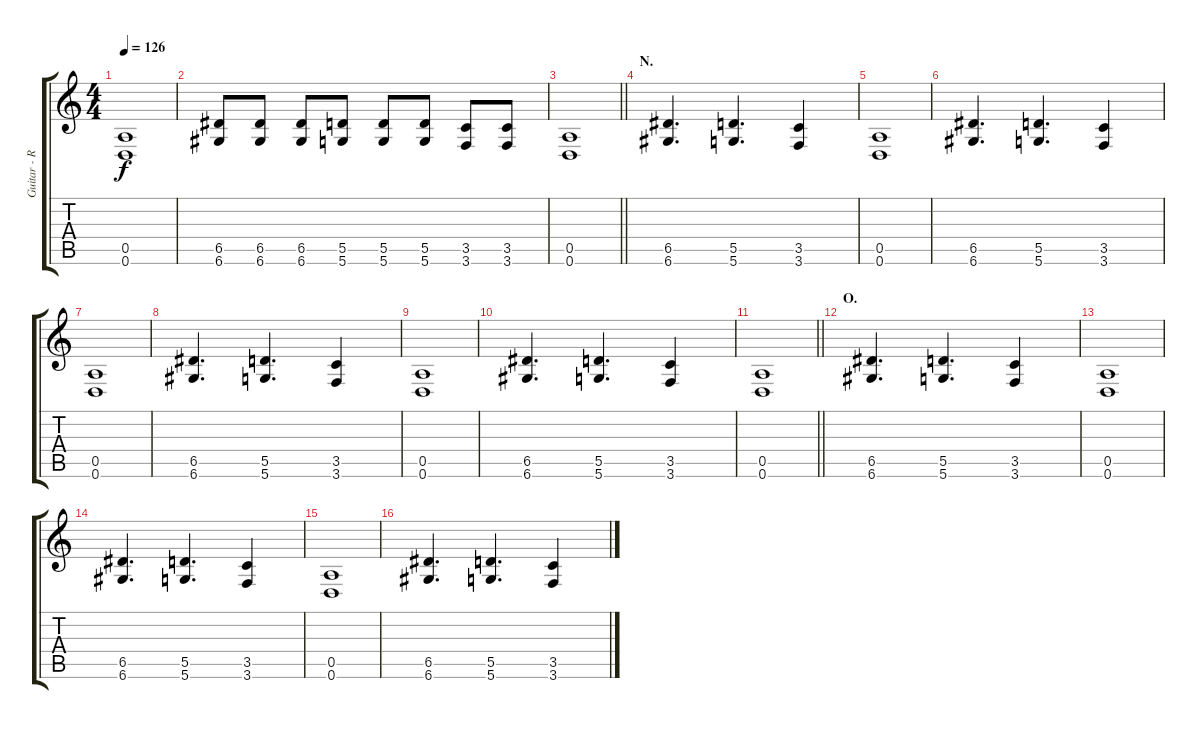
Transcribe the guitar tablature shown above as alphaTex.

\track ("Guitar - Right" "Guitar - R") {instrument distortionguitar}
\staff {score tabs}
\tuning (E4 B3 G3 D3 A2 D2) {hide}
\ts (4 4)
\tempo 126
\clef g2
\ks c
(0.5 0.6).1{dy f} |
(6.5 6.6).8 (6.5 6.6).8 (6.5 6.6).8 (5.5 5.6).8 (5.5 5.6).8 (5.5 5.6).8 (3.5 3.6).8 (3.5 3.6).8 |
\barLineRight lightlight
(0.5 0.6).1 |
\section ("" "N.")
(6.5 6.6).4{d} (5.5 5.6).4{d} (3.5 3.6).4 |
(0.5 0.6).1 |
(6.5 6.6).4{d} (5.5 5.6).4{d} (3.5 3.6).4 |
(0.5 0.6).1 |
(6.5 6.6).4{d} (5.5 5.6).4{d} (3.5 3.6).4 |
(0.5 0.6).1 |
(6.5 6.6).4{d} (5.5 5.6).4{d} (3.5 3.6).4 |
\barLineRight lightlight
(0.5 0.6).1 |
\section ("" "O.")
(6.5 6.6).4{d} (5.5 5.6).4{d} (3.5 3.6).4 |
(0.5 0.6).1 |
(6.5 6.6).4{d} (5.5 5.6).4{d} (3.5 3.6).4 |
(0.5 0.6).1 |
(6.5 6.6).4{d} (5.5 5.6).4{d} (3.5 3.6).4
